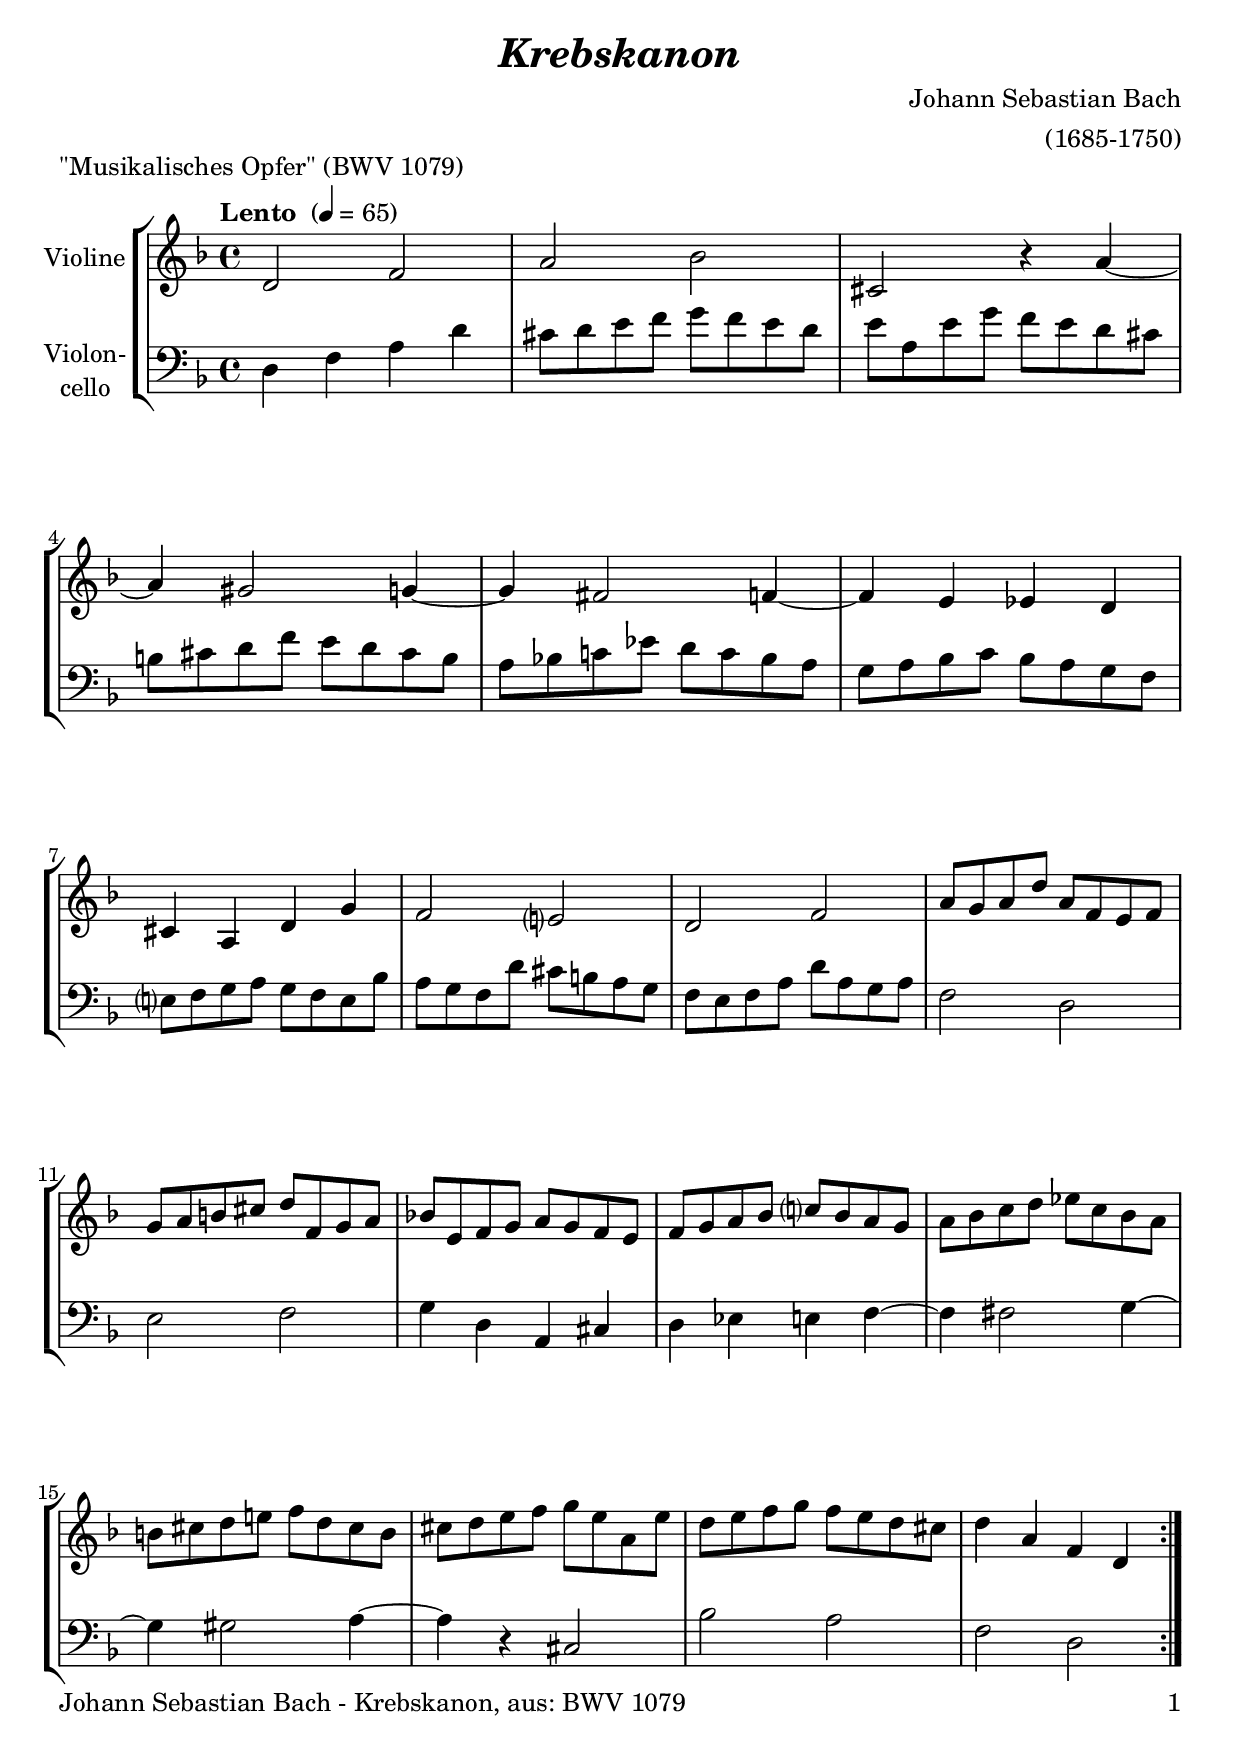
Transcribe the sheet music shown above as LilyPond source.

\version "2.18.2"
\include "deutsch.ly"
  
#(set-global-staff-size 22)

\header {
  title     = \markup \bold \italic "Krebskanon"
  composer  = "Johann Sebastian Bach"
  arranger  = "(1685-1750)"
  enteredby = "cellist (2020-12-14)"
  piece     = "\"Musikalisches Opfer\" (BWV 1079)"
}

voiceconsts = {
  \key c \minor
  \time 4/4
  \clef "treble"
%  \numericTimeSignature
  % Set default beaming for all staves
%  \set Timing.beamExceptions = #'()
%  \set Timing.baseMoment     = #(ly:make-moment 1 4)
%  \set Timing.beatStructure  = #'(1 1 1 1)
  \tempo "Lento " 4=65
}

mivl = "violin"
%miba = "pizzicato strings"
miba = "cello"

rit  = \mark \markup \box \italic "rit."
simi = \markup \italic "simile"

va = \relative c' {
  \voiceconsts

  \repeat volta 2 {
    c2 es
    g as
    h, r4 g'~
    g fis2 f4~
    
    f e2 es4~
    es d des c
    h g c f
    es2 d?
    c es

    g8 f g c g es d es
    f g a h c es, f g
    as! d, es f g f es d
    es f g as b? as g f

    g as b c des b as g
    a h c d! es c h a
    h c d es f d g, d'
    c d es f es d c h
    c4 g es c
  }
}

vb = \relative c {
  \voiceconsts
  \clef "bass"

  \repeat volta 2 {
    c4 es g c
    h8 c d es f es d c
    d g, d' f es d c h
    a h c es d c h a

    g as! b! des c b as g
    f g as b as g f es
    d? es f g f es d as'
    g f es c' h a g f
    es d es g c g f g

    es2 c
    d es
    f4 c g h
    c des d es~

    es e2 f4~
    f fis2 g4~
    g r h,2
    as' g
    es c
  }
}


music = \new StaffGroup <<
      \new Staff {
	\set Staff.midiInstrument = \mivl
	\set Staff.instrumentName = \markup \center-column { "Violine" }
	\transpose c d { \va }
      }

      \new Staff {
	\set Staff.midiInstrument = \miba
	\set Staff.instrumentName = \markup \center-column { "Violon-" "cello" }
	\transpose c d { \vb }
      }
>>

\book {
   \paper {
    print-page-number = ##t
    print-first-page-number = ##t
    ragged-last-bottom = ##f
    oddHeaderMarkup = \markup \null
    evenHeaderMarkup = \markup \null
    oddFooterMarkup = \markup {
      \fill-line {
        \on-the-fly #print-page-number-check-first
        "Johann Sebastian Bach - Krebskanon, aus: BWV 1079" \fromproperty #'page:page-number-string
      }
    }
    evenFooterMarkup = \oddFooterMarkup
  } \score {
    \music
    \layout {}
  }

  \score {
    \unfoldRepeats \music

    \midi {
      \context {
        \Score
      }
    }
  }
}